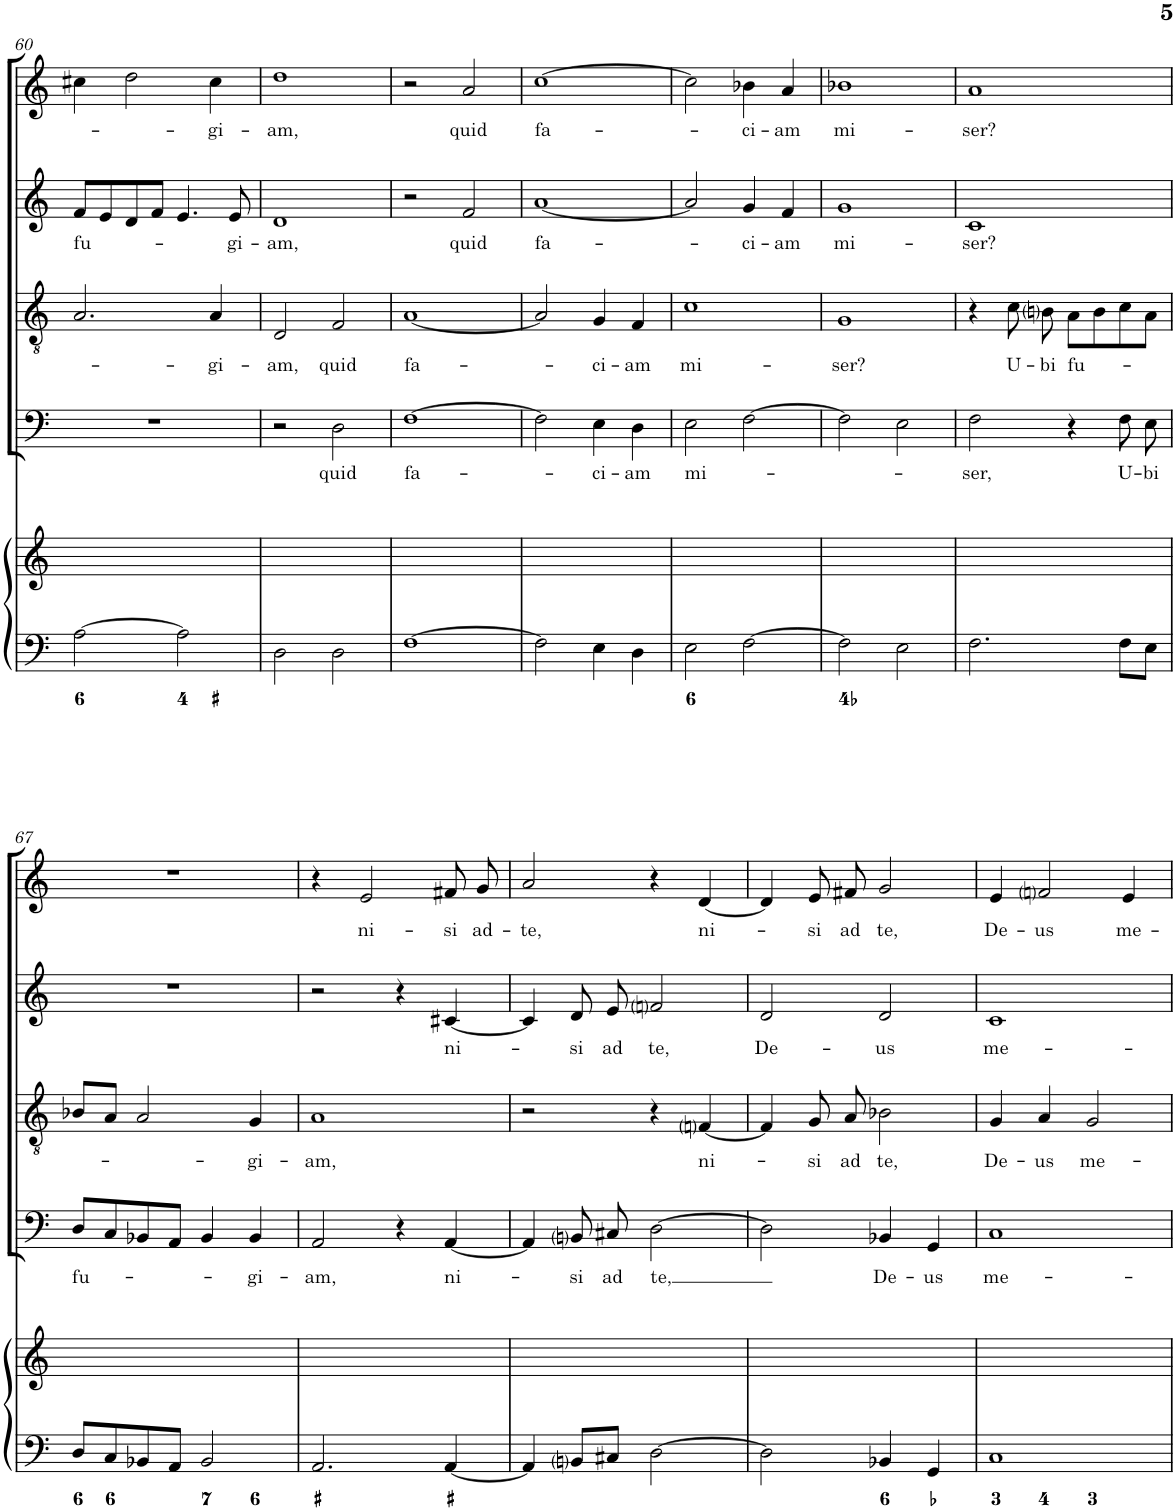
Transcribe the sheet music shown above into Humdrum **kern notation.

**kern	**kern	**kern	**text	**kern	**text	**kern	**text	**kern	**text
*part5	*part5	*part4	*part4	*part3	*part3	*part2	*part2	*part1	*part1
*staff6	*staff5	*staff4	*staff4	*staff3	*staff3	*staff2	*staff2	*staff1	*staff1
*I"Continuo	*	*I"Bass	*	*I"Tenor	*	*I"Alto	*	*I"Soprano	*
!!LO:PB:g=z
*clefF4	*clefG2	*clefF4	*	*clefGv2	*	*clefG2	*	*clefG2	*
*k[]	*k[]	*k[]	*	*k[]	*	*k[]	*	*k[]	*
*M2/2	*M2/2	*M2/2	*	*M2/2	*	*M2/2	*	*M2/2	*
*met(c|)	*met(c|)	*met(c|)	*	*met(c|)	*	*met(c|)	*	*met(c|)	*
=60	=60	=60	=60	=60	=60	=60	=60	=60	=60
!	!	!	!	!	!	!	!LO:LY:b	!	!
[2A\	1ryy	1r	.	2.A/	.	8f/L	fu-	4cc#X\	.
.	.	.	.	.	.	8e/	.	.	.
.	.	.	.	.	.	8d/	.	2dd\	.
.	.	.	.	.	.	8f/J	.	.	.
2A\]	.	.	.	.	.	4.e/	.	.	.
!	!	!	!	!	!LO:LY:b	!	!	!	!LO:LY:b
.	.	.	.	4A/	-gi-	.	.	4cc#\	-gi-
!	!	!	!	!	!	!	!LO:LY:b	!	!
.	.	.	.	.	.	8e/	-gi-	.	.
=61	=61	=61	=61	=61	=61	=61	=61	=61	=61
!	!	!	!	!	!LO:LY:b	!	!LO:LY:b	!	!LO:LY:b
2D\	1ryy	2r	.	2D/	-am,	1d	-am,	1dd	-am,
!	!	!	!LO:LY:b	!	!LO:LY:b	!	!	!	!
2D\	.	2D\	quid	2F/	quid	.	.	.	.
=62	=62	=62	=62	=62	=62	=62	=62	=62	=62
!	!	!	!LO:LY:b	!	!LO:LY:b	!	!	!	!
[1F	1ryy	[1F	fa-	[1A	fa-	2r	.	2r	.
!	!	!	!	!	!	!	!LO:LY:b	!	!LO:LY:b
.	.	.	.	.	.	2f/	quid	2a/	quid
=63	=63	=63	=63	=63	=63	=63	=63	=63	=63
!	!	!	!	!	!	!	!LO:LY:b	!	!LO:LY:b
2F\]	1ryy	2F\]	.	2A/]	.	[1a	fa-	[1cc	fa-
!	!	!	!LO:LY:b	!	!LO:LY:b	!	!	!	!
4E\	.	4E\	-ci-	4G/	-ci-	.	.	.	.
!	!	!	!LO:LY:b	!	!LO:LY:b	!	!	!	!
4D\	.	4D\	-am	4F/	-am	.	.	.	.
=64	=64	=64	=64	=64	=64	=64	=64	=64	=64
!	!	!	!LO:LY:b	!	!LO:LY:b	!	!	!	!
2E\	1ryy	2E\	mi-	1c	mi-	2a/]	.	2cc\]	.
!	!	!	!	!	!	!	!LO:LY:b	!	!LO:LY:b
[2F\	.	[2F\	.	.	.	4g/	-ci-	4b-X\	-ci-
!	!	!	!	!	!	!	!LO:LY:b	!	!LO:LY:b
.	.	.	.	.	.	4f/	-am	4a/	-am
=65	=65	=65	=65	=65	=65	=65	=65	=65	=65
!	!	!	!	!	!LO:LY:b	!	!LO:LY:b	!	!LO:LY:b
2F\]	1ryy	2F\]	.	1G	-ser?	1g	mi-	1b-X	mi-
2E\	.	2E\	.	.	.	.	.	.	.
=66	=66	=66	=66	=66	=66	=66	=66	=66	=66
!	!	!	!LO:LY:b	!	!	!	!LO:LY:b	!	!LO:LY:b
2.F\	1ryy	2F\	-ser,	4r	.	1c	-ser?	1a	-ser?
!	!	!	!	!	!LO:LY:b	!	!	!	!
.	.	.	.	8c\	U-	.	.	.	.
!	!	!	!	!	!LO:LY:b	!	!	!	!
.	.	.	.	8Bni\	-bi	.	.	.	.
!	!	!	!	!	!LO:LY:b	!	!	!	!
.	.	4r	.	8A\L	fu-	.	.	.	.
.	.	.	.	8B\	.	.	.	.	.
!	!	!	!LO:LY:b	!	!	!	!	!	!
8F\L	.	8F\	U-	8c\	.	.	.	.	.
!	!	!	!LO:LY:b	!	!	!	!	!	!
8E\J	.	8E\	-bi	8A\J	.	.	.	.	.
!!LO:LB:g=z
=67	=67	=67	=67	=67	=67	=67	=67	=67	=67
!	!	!	!LO:LY:b	!	!	!	!	!	!
8D/L	1ryy	8D/L	fu-	8B-X/L	.	1r	.	1r	.
8C/	.	8C/	.	8A/J	.	.	.	.	.
8BB-X/	.	8BB-X/	.	2A/	.	.	.	.	.
8AA/J	.	8AA/J	.	.	.	.	.	.	.
2BB-/	.	4BB-/	.	.	.	.	.	.	.
!	!	!	!LO:LY:b	!	!LO:LY:b	!	!	!	!
.	.	4BB-/	-gi-	4G/	-gi-	.	.	.	.
=68	=68	=68	=68	=68	=68	=68	=68	=68	=68
!	!	!	!LO:LY:b	!	!LO:LY:b	!	!	!	!
2.AA/	1ryy	2AA/	-am,	1A	-am,	2r	.	4r	.
!	!	!	!	!	!	!	!	!	!LO:LY:b
.	.	.	.	.	.	.	.	2e/	ni-
.	.	4r	.	.	.	4r	.	.	.
!	!	!	!LO:LY:b	!	!	!	!LO:LY:b	!	!LO:LY:b
[4AA/	.	[4AA/	ni-	.	.	[4c#X/	ni-	8f#X/L	-si
!	!	!	!	!	!	!	!	!	!LO:LY:b
.	.	.	.	.	.	.	.	8g/J	ad-
=69	=69	=69	=69	=69	=69	=69	=69	=69	=69
!	!	!	!	!	!	!	!	!	!LO:LY:b
4AA/]	1ryy	4AA/]	.	2r	.	4c#/]	.	2a/	-te,
!	!	!	!LO:LY:b	!	!	!	!LO:LY:b	!	!
8BBni/L	.	8BBni/	-si	.	.	8d/	-si	.	.
!	!	!	!LO:LY:b	!	!	!	!LO:LY:b	!	!
8C#X/J	.	8C#X/	ad	.	.	8e/	ad	.	.
!	!	!	!LO:LY:b	!	!	!	!LO:LY:b	!	!
[2D\	.	[2D\	te,	4r	.	2fni/	te,	4r	.
!	!	!	!	!	!LO:LY:b	!	!	!	!LO:LY:b
.	.	.	.	[4Fni/	ni-	.	.	[4d/	ni-
=70	=70	=70	=70	=70	=70	=70	=70	=70	=70
!	!	!	!	!	!	!	!LO:LY:b	!	!
2D\]	1ryy	2D\]	.	4F/]	.	2d/	De-	4d/]	.
!	!	!	!	!	!LO:LY:b	!	!	!	!LO:LY:b
.	.	.	.	8G/	-si	.	.	8e/L	-si
!	!	!	!	!	!LO:LY:b	!	!	!	!LO:LY:b
.	.	.	.	8A/	ad	.	.	8f#X/J	ad
!	!	!	!LO:LY:b	!	!LO:LY:b	!	!LO:LY:b	!	!LO:LY:b
4BB-X/	.	4BB-X/	De-	2B-X\	te,	2d/	-us	2g/	te,
!	!	!	!LO:LY:b	!	!	!	!	!	!
4GG/	.	4GG/	-us	.	.	.	.	.	.
=71	=71	=71	=71	=71	=71	=71	=71	=71	=71
!	!	!	!LO:LY:b	!	!LO:LY:b	!	!LO:LY:b	!	!LO:LY:b
1C	1ryy	1C	me-	4G/	De-	1c	me-	4e/	De-
!	!	!	!	!	!LO:LY:b	!	!	!	!LO:LY:b
.	.	.	.	4A/	-us	.	.	2fni/	-us
!	!	!	!	!	!LO:LY:b	!	!	!	!
.	.	.	.	2G/	me-	.	.	.	.
!	!	!	!	!	!	!	!	!	!LO:LY:b
.	.	.	.	.	.	.	.	4e/	me-
=	=	=	=	=	=	=	=	=	=
*-	*-	*-	*-	*-	*-	*-	*-	*-	*-
